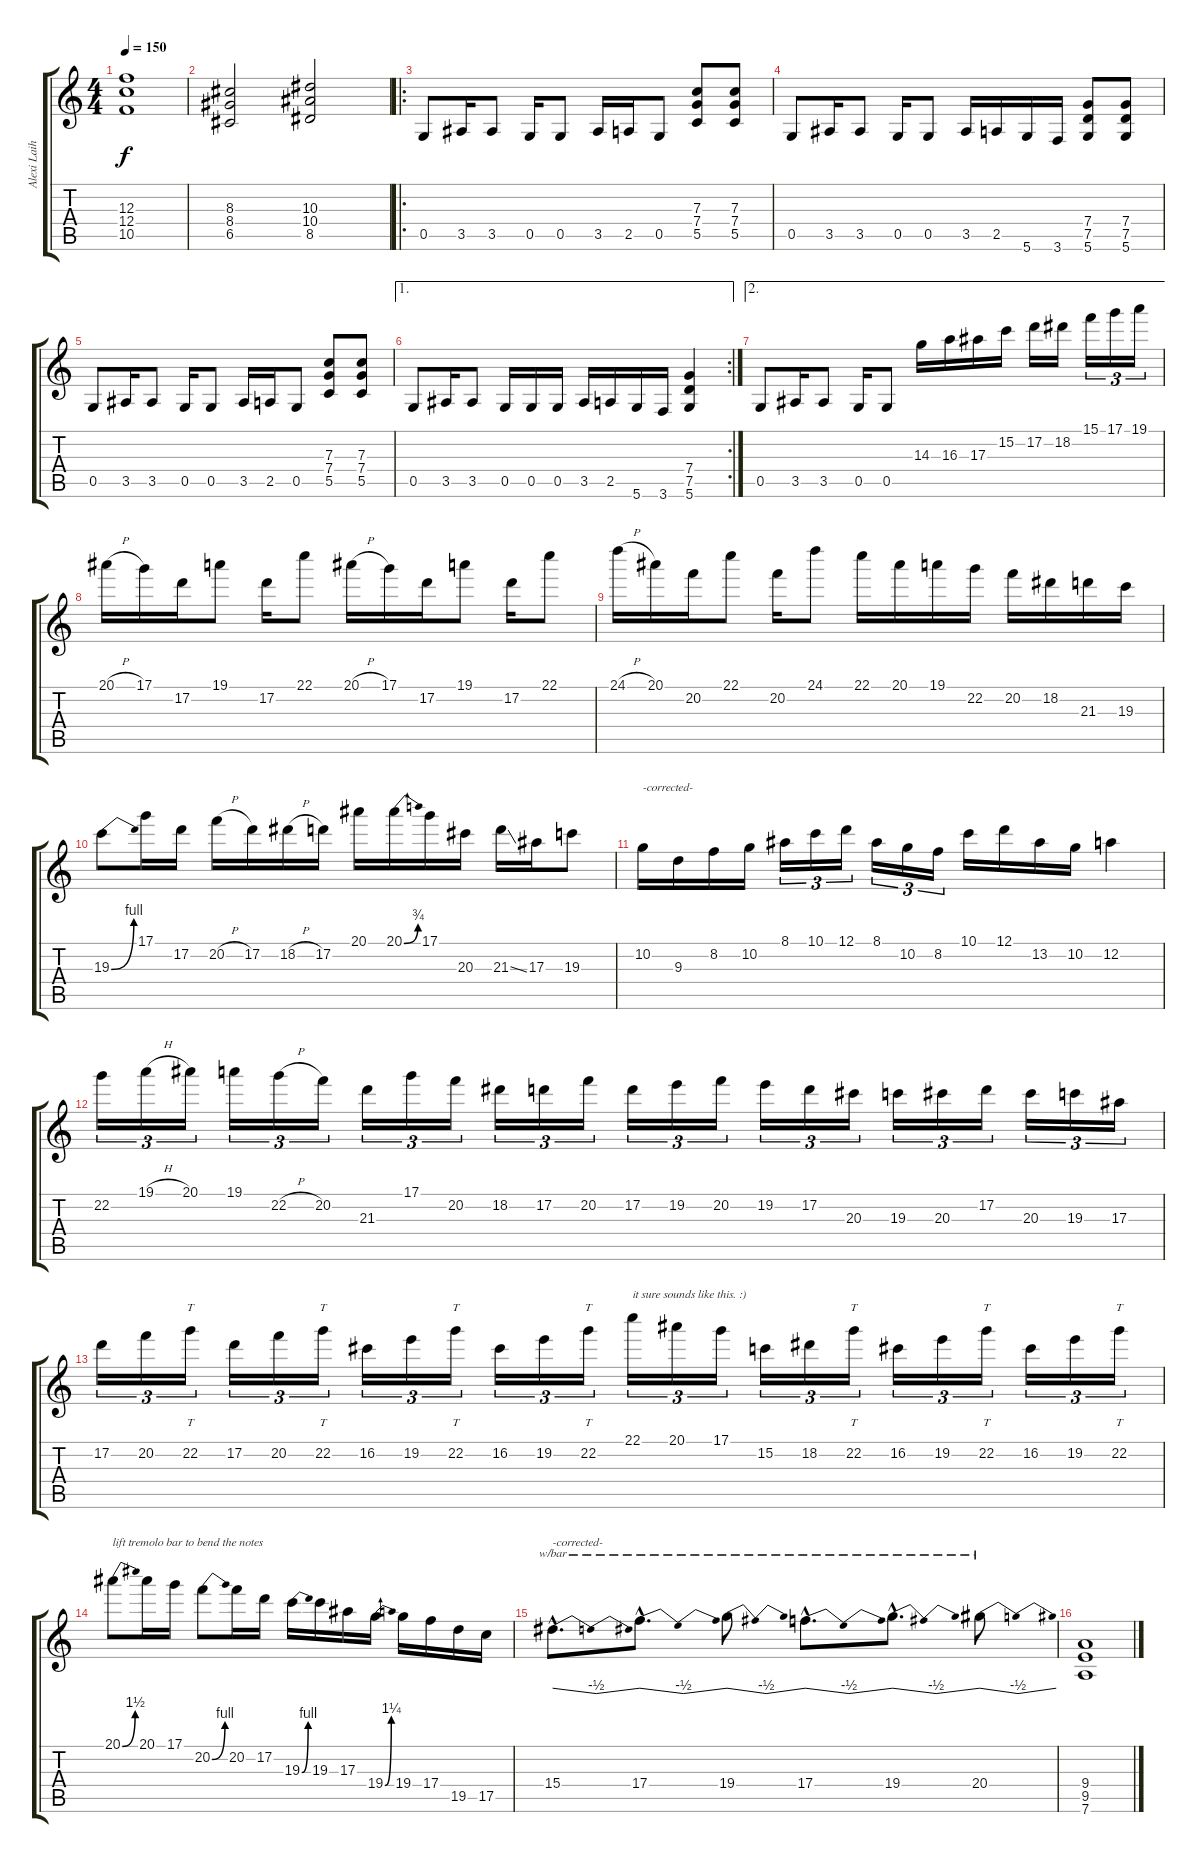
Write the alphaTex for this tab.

\track ("Alexi Laiho" "Alexi Laih") {instrument distortionguitar}
\staff {score tabs}
\tuning (D4 A3 F3 C3 G2 D2) {hide}
\ts (4 4)
\tempo 150
\clef g2
\ks c
(12.3 12.4 10.5).1{dy f} |
(8.3 8.4 6.5).2 (10.3 10.4 8.5).2 |
\ro
0.5.8 3.5.16 3.5.8 0.5.16 0.5.8 3.5.16 2.5.16 0.5.8 (7.3 7.4 5.5).8 (7.3 7.4 5.5).8 |
0.5.8 3.5.16 3.5.8 0.5.16 0.5.8 3.5.16 2.5.16 5.6.16 3.6.16 (7.4 7.5 5.6).8 (7.4 7.5 5.6).8 |
0.5.8 3.5.16 3.5.8 0.5.16 0.5.8 3.5.16 2.5.16 0.5.8 (7.3 7.4 5.5).8 (7.3 7.4 5.5).8 |
\ae 1
\rc 2
0.5.8 3.5.16 3.5.8 0.5.16 0.5.16 0.5.16 3.5.16 2.5.16 5.6.16 3.6.16 (7.4 7.5 5.6).4 |
\ae 2
0.5.8 3.5.16 3.5.8 0.5.16 0.5.8 14.3.16 16.3.16 17.3.16 15.2.16 17.2.16 18.2.16 15.1.16{tu (3 2)} 17.1.16{tu (3 2)} 19.1.16{tu (3 2)} |
20.1{h}.16{volume 16} 17.1.16 17.2.16 19.1.8 17.2.16 22.1.8 20.1{h}.16 17.1.16 17.2.16 19.1.8 17.2.16 22.1.8 |
24.1{h}.16 20.1.16 20.2.16 22.1.8 20.2.16 24.1.8 22.1.16 20.1.16 19.1.16 22.2.16 20.2.16 18.2.16 21.3.16 19.3.16 |
19.3{be (bend 0 0 60 4)}.8 17.1.16 17.2.16 20.2{h}.16 17.2.16 18.2{h}.16 17.2.16 20.1.16 20.1{be (bend 0 0 60 3)}.16 17.1.16 20.3.16 21.3{ss}.16 17.3.16 19.3.8 |
10.2.16{txt "-corrected-"} 9.3.16 8.2.16 10.2.16 8.1.16{tu (3 2)} 10.1.16{tu (3 2)} 12.1.16{tu (3 2)} 8.1.16{tu (3 2)} 10.2.16{tu (3 2)} 8.2.16{tu (3 2)} 10.1.16 12.1.16 13.2.16 10.2.16 12.2.4 |
22.2.16{tu (3 2)} 19.1{h}.16{tu (3 2)} 20.1.16{tu (3 2)} 19.1.16{tu (3 2)} 22.2{h}.16{tu (3 2)} 20.2.16{tu (3 2)} 21.3.16{tu (3 2)} 17.1.16{tu (3 2)} 20.2.16{tu (3 2)} 18.2.16{tu (3 2)} 17.2.16{tu (3 2)} 20.2.16{tu (3 2)} 17.2.16{tu (3 2)} 19.2.16{tu (3 2)} 20.2.16{tu (3 2)} 19.2.16{tu (3 2)} 17.2.16{tu (3 2)} 20.3.16{tu (3 2)} 19.3.16{tu (3 2)} 20.3.16{tu (3 2)} 17.2.16{tu (3 2)} 20.3.16{tu (3 2)} 19.3.16{tu (3 2)} 17.3.16{tu (3 2)} |
17.2.16{tu (3 2)} 20.2.16{tu (3 2)} 22.2.16{tt tu (3 2)} 17.2.16{tu (3 2)} 20.2.16{tu (3 2)} 22.2.16{tt tu (3 2)} 16.2.16{tu (3 2)} 19.2.16{tu (3 2)} 22.2.16{tt tu (3 2)} 16.2.16{tu (3 2)} 19.2.16{tu (3 2)} 22.2.16{tt tu (3 2)} 22.1.16{tu (3 2) txt "it sure sounds like this. :)"} 20.1.16{tu (3 2)} 17.1.16{tu (3 2)} 15.2.16{tu (3 2)} 18.2.16{tu (3 2)} 22.2.16{tt tu (3 2)} 16.2.16{tu (3 2)} 19.2.16{tu (3 2)} 22.2.16{tt tu (3 2)} 16.2.16{tu (3 2)} 19.2.16{tu (3 2)} 22.2.16{tt tu (3 2)} |
20.1{be (bend 0 0 60 6)}.8{txt "lift tremolo bar to bend the notes"} 20.1.16 17.1.16 20.2{be (bend 0 0 60 4)}.8 20.2.16 17.2.16 19.3{be (bend 0 0 60 4)}.16 19.3.16 17.3.16 19.4{be (bend 0 0 60 5)}.16 19.4.16 17.4.16 19.5.16 17.5.16 |
15.4{hac}.8{d tbe (dip default 0 0 30 -2 60 0) txt "-corrected-"} 17.4{hac}.8{d tbe (dip default 0 0 30 -2 60 0)} 19.4.8{tbe (dip default 0 0 30 -2 60 0)} 17.4{hac}.8{d tbe (dip default 0 0 30 -2 60 0)} 19.4{hac}.8{d tbe (dip default 0 0 30 -2 60 0)} 20.4.8{tbe (dip default 0 0 30 -2 60 0)} |
(9.4 9.5 7.6).1{volume 13}
